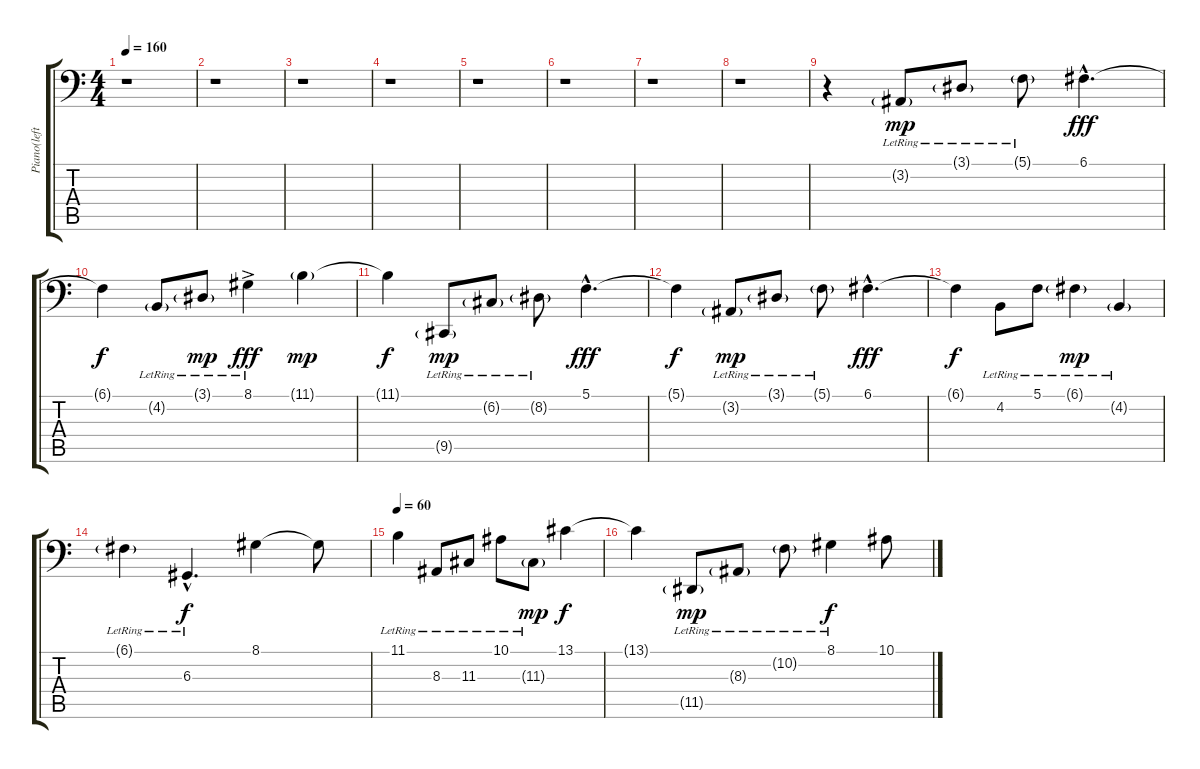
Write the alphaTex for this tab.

\track ("Piano(left hand)" "Piano(left") {instrument brightacousticpiano}
\staff {score tabs}
\tuning (C3 G2 D2 A1 E1 B0) {hide}
\ts (4 4)
\tempo 160
\clef f4
\ks c
r.1{dy mp} |
r.1 |
r.1 |
r.1 |
r.1 |
r.1 |
r.1 |
r.1 |
r.4 3.2{g lr}.8 3.1{g lr}.8 5.1{g lr}.8 6.1{hac}.4{d dy fff} |
6.1{t}.4{dy f} 4.2{g lr}.8 3.1{g lr}.8{dy mp} 8.1{ac lr}.4{dy fff} 11.1{g}.4{dy mp} |
11.1{t}.4{dy f} 9.5{g lr}.8{dy mp} 6.2{g lr}.8 8.2{g lr}.8 5.1{hac}.4{d dy fff} |
5.1{t}.4{dy f} 3.2{g lr}.8{dy mp} 3.1{g lr}.8 5.1{g lr}.8 6.1{hac}.4{d dy fff} |
6.1{t}.4{dy f} 4.2{lr}.8 5.1{lr}.8 6.1{g lr}.4{dy mp} 4.2{g lr}.4 |
6.1{g lr}.4 6.3{hac lr}.4{d dy f} 8.1.4 8.1{t}.8 |
\tempo 60
11.1{lr}.4 8.3{lr}.8 11.3{lr}.8 10.1{lr}.8 11.3{g lr}.8{dy mp} 13.1.4{dy f} |
13.1{t}.4 11.5{g lr}.8{dy mp} 8.3{g lr}.8 10.2{g lr}.8 8.1{lr}.4{dy f} 10.1.8
